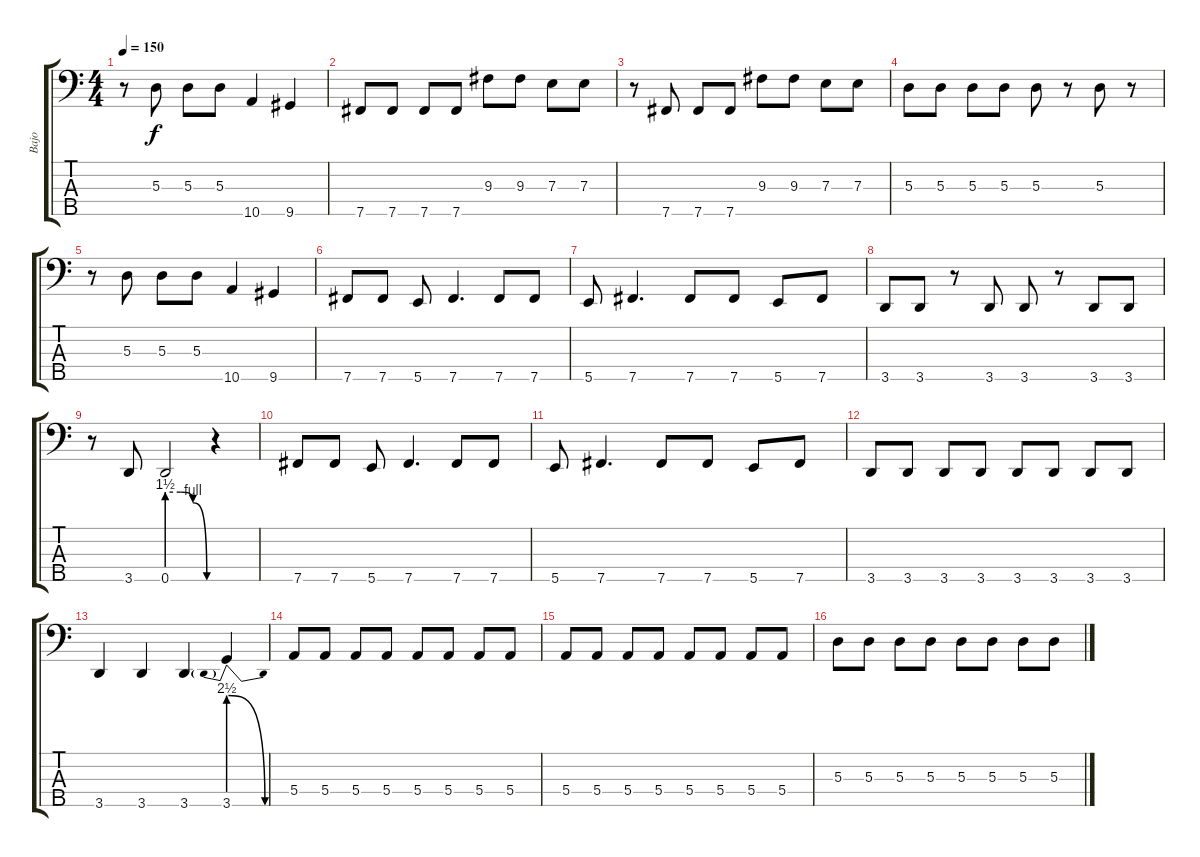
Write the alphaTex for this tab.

\track ("Bajo" "Bajo") {instrument electricbassfinger}
\staff {score tabs}
\tuning (G2 D2 A1 E1 B0) {hide}
\ts (4 4)
\tempo 150
\clef f4
\ks c
r.8{dy f} 5.3.8 5.3.8 5.3.8 10.5.4 9.5.4 |
7.5.8 7.5.8 7.5.8 7.5.8 9.3.8 9.3.8 7.3.8 7.3.8 |
r.8 7.5.8 7.5.8 7.5.8 9.3.8 9.3.8 7.3.8 7.3.8 |
5.3.8 5.3.8 5.3.8 5.3.8 5.3.8 r.8 5.3.8 r.8 |
r.8 5.3.8 5.3.8 5.3.8 10.5.4 9.5.4 |
7.5.8 7.5.8 5.5.8 7.5.4{d} 7.5.8 7.5.8 |
5.5.8 7.5.4{d} 7.5.8 7.5.8 5.5.8 7.5.8 |
3.5.8 3.5.8 r.8 3.5.8 3.5.8 r.8 3.5.8 3.5.8 |
r.8 3.5.8 0.5{be (custom 0 6 20 6 39 4 60 0)}.2 r.4 |
7.5.8 7.5.8 5.5.8 7.5.4{d} 7.5.8 7.5.8 |
5.5.8 7.5.4{d} 7.5.8 7.5.8 5.5.8 7.5.8 |
3.5.8 3.5.8 3.5.8 3.5.8 3.5.8 3.5.8 3.5.8 3.5.8 |
3.5.4 3.5.4 3.5.4 3.5{be (prebendrelease 0 10 60 0)}.4 |
5.4.8 5.4.8 5.4.8 5.4.8 5.4.8 5.4.8 5.4.8 5.4.8 |
5.4.8 5.4.8 5.4.8 5.4.8 5.4.8 5.4.8 5.4.8 5.4.8 |
5.3.8 5.3.8 5.3.8 5.3.8 5.3.8 5.3.8 5.3.8 5.3.8
